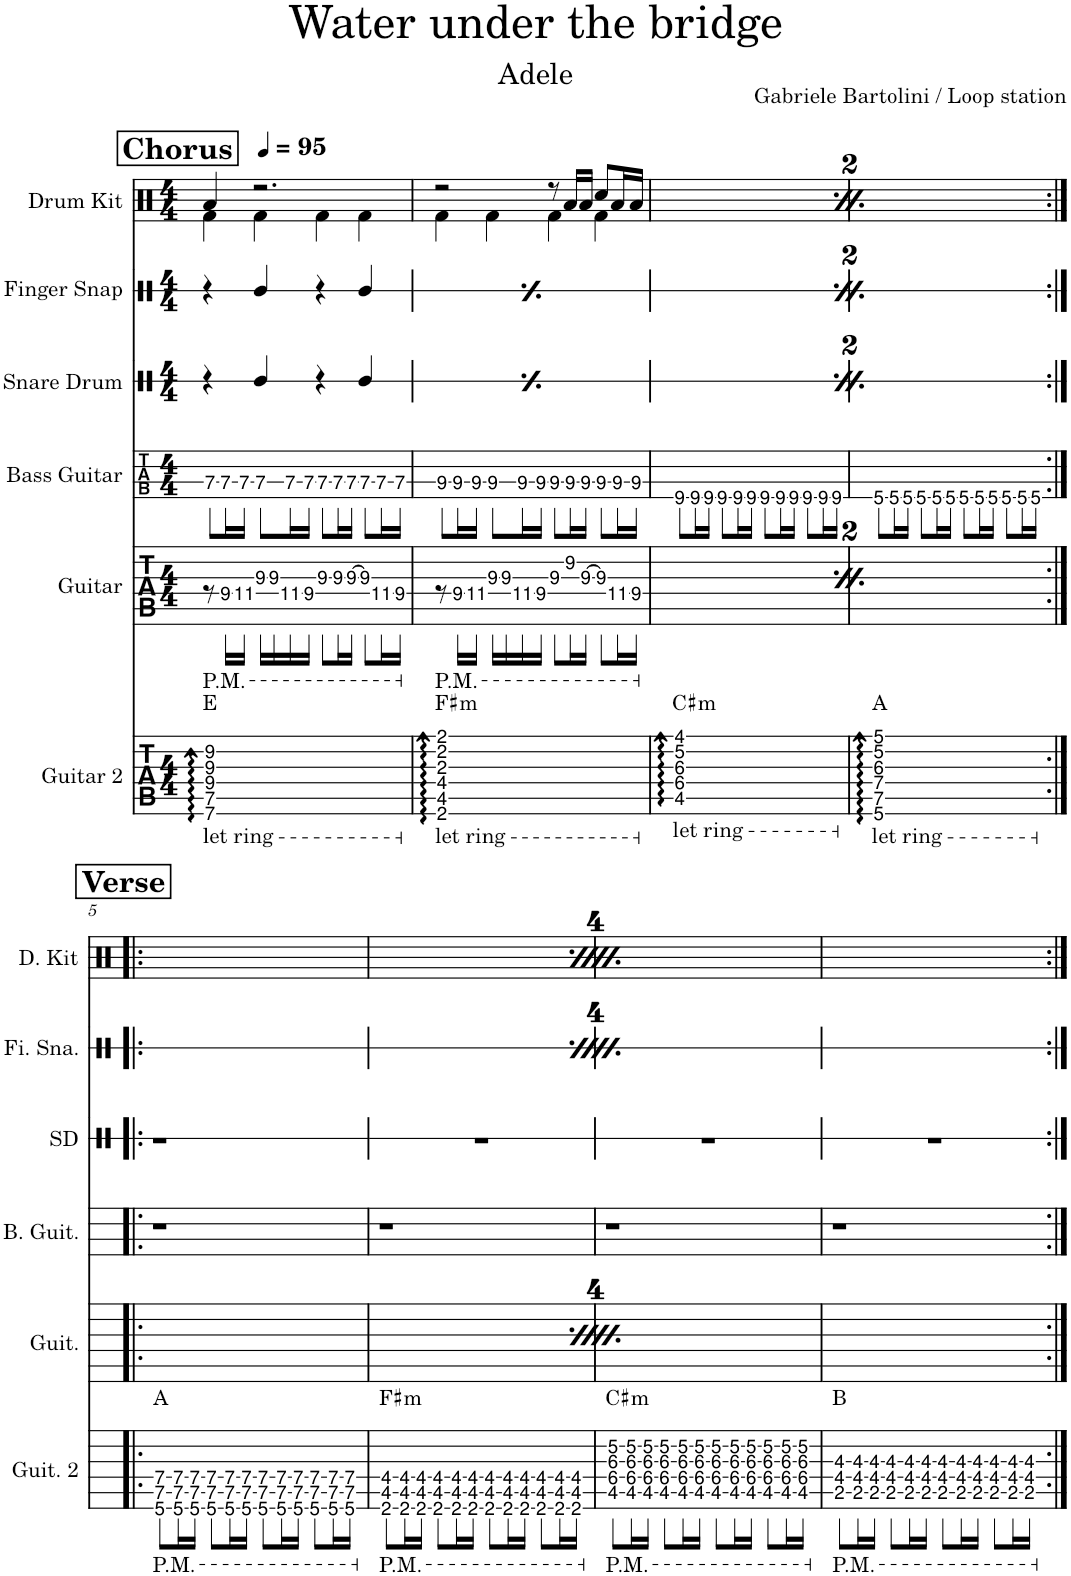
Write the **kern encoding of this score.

**kern	**harte	**kern	**kern	**kern	**kern	**kern
*part6	*part6	*part5	*part4	*part3	*part2	*part1
*staff6	*	*staff5	*staff4	*staff3	*staff2	*staff1
*I"Guitar 2	*	*I"Guitar	*I"Bass Guitar	*I"Snare Drum	*I"Finger Snap	*I"Drum Kit
*I'Guit. 2	*	*I'Guit.	*I'B. Guit.	*I'SD	*I'Fi. Sna.	*I'D. Kit
*stria6	*	*stria6	*stria4	*stria1	*stria1	*
*	*	*	*	*clefX	*clefX	*clefX
*	*	*	*Trd7c12	*	*	*
*k[b-e-a-d-g-]	*	*k[]	*k[]	*k[]	*k[]	*k[]
*M4/4	*	*M4/4	*M4/4	*M4/4	*M4/4	*M4/4
*MM95	*	*MM95	*MM95	*MM95	*MM95	*MM95
!!LO:REH:place=s1:a:B:cj:fs=14:t=Chorus
=1	=1	=1	=1	=1	=1	=1
*	*	*	*	*	*	*^
!	!	!LO:TX:b:t=P.M.	!	!	!	!	!
!LO:TX:b:t=let ring	!	!	!	!	!	!	!
1BB:: 1E:: 1B:: 1e:: 1a-::	E:maj	8r	8E\L	4r	4r	4Ra/	4Rf\
.	.	16B\LL	16E\L	.	.	.	.
.	.	16c#\JJ	16E\JJ	.	.	.	.
.	.	16e\LL	8E\L	4Re/	4Re/	2.r	4Rf\
.	.	16e\	.	.	.	.	.
.	.	16c#\	16E\L	.	.	.	.
.	.	16B\JJ	16E\JJ	.	.	.	.
.	.	8e\L	8E\L	4r	4r	.	4Rf\
.	.	16e\L	16E\L	.	.	.	.
.	.	[16e\JJ	16E\JJ	.	.	.	.
.	.	8e\L]	8E\L	4Re/	4Re/	.	4Rf\
.	.	16c#\L	16E\L	.	.	.	.
.	.	16B\JJ	16E\JJ	.	.	.	.
=2	=2	=2	=2	=2	=2	=2	=2
!	!	!LO:TX:b:t=P.M.	!	!	!	!	!
!LO:TX:b:t=let ring	!LO:H:kt=m	!	!	!	!	!	!
1GG-:: 1D-:: 1G-:: 1A:: 1d-:: 1g-::	F#:min	8r	8F#\L	4r	4r	2r	4Rf\
.	.	16B\LL	16F#\L	.	.	.	.
.	.	16c#\JJ	16F#\JJ	.	.	.	.
.	.	16e\LL	8F#\L	4Re/	4Re/	.	4Rf\
.	.	16e\	.	.	.	.	.
.	.	16c#\	16F#\L	.	.	.	.
.	.	16B\JJ	16F#\JJ	.	.	.	.
.	.	8e\L	8F#\L	4r	4r	8r	4Rf\
.	.	16g#\L	16F#\L	.	.	16Ra/LL	.
.	.	[16e\JJ	16F#\JJ	.	.	16Ra/JJ	.
.	.	8e\L]	8F#\L	4Re/	4Re/	8Rcc/L	4Rf\
.	.	16c#\L	16F#\L	.	.	16Ra/L	.
.	.	16B\JJ	16F#\JJ	.	.	16Ra/JJ	.
=3	=3	=3	=3	=3	=3	=3	=3
!!LO:REH:place=s1:a:B:cj:fs=14:t=Chorus	!!
*	*	*	*	*	*	*MM95	*
!	!	!LO:TX:b:t=P.M.	!	!	!	!	!
!LO:TX:b:t=let ring	!LO:H:kt=m	!	!	!	!	!	!
1D-:: 1A-:: 1d-:: 1e:: 1a-::	C#:min	8r	8C#\L	4r	4r	4Ra/	4Rf\
.	.	16B\LL	16C#\L	.	.	.	.
.	.	16c#\JJ	16C#\JJ	.	.	.	.
.	.	16e\LL	8C#\L	4Re/	4Re/	2.r	4Rf\
.	.	16e\	.	.	.	.	.
.	.	16c#\	16C#\L	.	.	.	.
.	.	16B\JJ	16C#\JJ	.	.	.	.
.	.	8e\L	8C#\L	4r	4r	.	4Rf\
.	.	16e\L	16C#\L	.	.	.	.
.	.	[16e\JJ	16C#\JJ	.	.	.	.
.	.	8e\L]	8C#\L	4Re/	4Re/	.	4Rf\
.	.	16c#\L	16C#\L	.	.	.	.
.	.	16B\JJ	16C#\JJ	.	.	.	.
=4	=4	=4	=4	=4	=4	=4	=4
!	!	!LO:TX:b:t=P.M.	!	!	!	!	!
!LO:TX:b:t=let ring	!	!	!	!	!	!	!
1AA:: 1E:: 1A:: 1d-:: 1e:: 1a::	A:maj	8r	8AA\L	4r	4r	2r	4Rf\
.	.	16B\LL	16AA\L	.	.	.	.
.	.	16c#\JJ	16AA\JJ	.	.	.	.
.	.	16e\LL	8AA\L	4Re/	4Re/	.	4Rf\
.	.	16e\	.	.	.	.	.
.	.	16c#\	16AA\L	.	.	.	.
.	.	16B\JJ	16AA\JJ	.	.	.	.
.	.	8e\L	8AA\L	4r	4r	8r	4Rf\
.	.	16g#\L	16AA\L	.	.	16Ra/LL	.
.	.	[16e\JJ	16AA\JJ	.	.	16Ra/JJ	.
.	.	8e\L]	8AA\L	4Re/	4Re/	8Rcc/L	4Rf\
.	.	16c#\L	16AA\L	.	.	16Ra/L	.
.	.	16B\JJ	16AA\JJ	.	.	16Ra/JJ	.
!!LO:LB:g=z	!!
=5:|!|:	=5:|!|:	=5:|!|:	=5:|!|:	=5:|!|:	=5:|!|:	=5:|!|:	=5:|!|:
!!LO:REH:place=s1:a:B:cj:fs=14:t=Chorus	!!
*	*	*	*	*	*	*MM95	*
!	!	!LO:TX:b:t=P.M.	!	!	!	!	!
!LO:TX:b:t=P.M.	!	!	!	!	!	!	!
8AA\ 8E\ 8A\L	A:maj	8r	1r	1r	4r	4Ra/	4Rf\
16AA\ 16E\ 16A\L	.	16B\LL	.	.	.	.	.
16AA\ 16E\ 16A\JJ	.	16c#\JJ	.	.	.	.	.
8AA\ 8E\ 8A\L	.	16e\LL	.	.	4Re/	2.r	4Rf\
.	.	16e\	.	.	.	.	.
16AA\ 16E\ 16A\L	.	16c#\	.	.	.	.	.
16AA\ 16E\ 16A\JJ	.	16B\JJ	.	.	.	.	.
8AA\ 8E\ 8A\L	.	8e\L	.	.	4r	.	4Rf\
16AA\ 16E\ 16A\L	.	16e\L	.	.	.	.	.
16AA\ 16E\ 16A\JJ	.	[16e\JJ	.	.	.	.	.
8AA\ 8E\ 8A\L	.	8e\L]	.	.	4Re/	.	4Rf\
16AA\ 16E\ 16A\L	.	16c#\L	.	.	.	.	.
16AA\ 16E\ 16A\JJ	.	16B\JJ	.	.	.	.	.
=6	=6	=6	=6	=6	=6	=6	=6
!	!	!LO:TX:b:t=P.M.	!	!	!	!	!
!LO:TX:b:t=P.M.	!LO:H:kt=m	!	!	!	!	!	!
8GG-\ 8D-\ 8G-\L	F#:min	8r	1r	1r	4r	2r	4Rf\
16GG-\ 16D-\ 16G-\L	.	16B\LL	.	.	.	.	.
16GG-\ 16D-\ 16G-\JJ	.	16c#\JJ	.	.	.	.	.
8GG-\ 8D-\ 8G-\L	.	16e\LL	.	.	4Re/	.	4Rf\
.	.	16e\	.	.	.	.	.
16GG-\ 16D-\ 16G-\L	.	16c#\	.	.	.	.	.
16GG-\ 16D-\ 16G-\JJ	.	16B\JJ	.	.	.	.	.
8GG-\ 8D-\ 8G-\L	.	8e\L	.	.	4r	8r	4Rf\
16GG-\ 16D-\ 16G-\L	.	16g#\L	.	.	.	16Ra/LL	.
16GG-\ 16D-\ 16G-\JJ	.	[16e\JJ	.	.	.	16Ra/JJ	.
8GG-\ 8D-\ 8G-\L	.	8e\L]	.	.	4Re/	8Rcc/L	4Rf\
16GG-\ 16D-\ 16G-\L	.	16c#\L	.	.	.	16Ra/L	.
16GG-\ 16D-\ 16G-\JJ	.	16B\JJ	.	.	.	16Ra/JJ	.
=7	=7	=7	=7	=7	=7	=7	=7
!!LO:REH:place=s1:a:B:cj:fs=14:t=Chorus	!!
*	*	*	*	*	*	*MM95	*
!	!	!LO:TX:b:t=P.M.	!	!	!	!	!
!LO:TX:b:t=P.M.	!LO:H:kt=m	!	!	!	!	!	!
8D-\ 8A-\ 8d-\ 8e\L	C#:min	8r	1r	1r	4r	4Ra/	4Rf\
16D-\ 16A-\ 16d-\ 16f-\L	.	16B\LL	.	.	.	.	.
16D-\ 16A-\ 16d-\ 16e\JJ	.	16c#\JJ	.	.	.	.	.
8D-\ 8A-\ 8d-\ 8e\L	.	16e\LL	.	.	4Re/	2.r	4Rf\
.	.	16e\	.	.	.	.	.
16D-\ 16A-\ 16d-\ 16e\L	.	16c#\	.	.	.	.	.
16D-\ 16A-\ 16d-\ 16e\JJ	.	16B\JJ	.	.	.	.	.
8D-\ 8A-\ 8d-\ 8e\L	.	8e\L	.	.	4r	.	4Rf\
16D-\ 16A-\ 16d-\ 16e\L	.	16e\L	.	.	.	.	.
16D-\ 16A-\ 16d-\ 16e\JJ	.	[16e\JJ	.	.	.	.	.
8D-\ 8A-\ 8d-\ 8e\L	.	8e\L]	.	.	4Re/	.	4Rf\
16D-\ 16A-\ 16d-\ 16e\L	.	16c#\L	.	.	.	.	.
16D-\ 16A-\ 16d-\ 16e\JJ	.	16B\JJ	.	.	.	.	.
=8	=8	=8	=8	=8	=8	=8	=8
!	!	!LO:TX:b:t=P.M.	!	!	!	!	!
!LO:TX:b:t=P.M.	!	!	!	!	!	!	!
8BB\ 8G-\ 8B\L	B:maj	8r	1r	1r	4r	2r	4Rf\
16BB\ 16G-\ 16B\L	.	16B\LL	.	.	.	.	.
16BB\ 16G-\ 16B\JJ	.	16c#\JJ	.	.	.	.	.
8BB\ 8G-\ 8B\L	.	16e\LL	.	.	4Re/	.	4Rf\
.	.	16e\	.	.	.	.	.
16BB\ 16G-\ 16B\L	.	16c#\	.	.	.	.	.
16BB\ 16G-\ 16B\JJ	.	16B\JJ	.	.	.	.	.
8BB\ 8G-\ 8B\L	.	8e\L	.	.	4r	8r	4Rf\
16BB\ 16G-\ 16B\L	.	16g#\L	.	.	.	16Ra/LL	.
16BB\ 16G-\ 16B\JJ	.	[16e\JJ	.	.	.	16Ra/JJ	.
8BB\ 8G-\ 8B\L	.	8e\L]	.	.	4Re/	8Rcc/L	4Rf\
16BB\ 16G-\ 16B\L	.	16c#\L	.	.	.	16Ra/L	.
16BB\ 16G-\ 16B\JJ	.	16B\JJ	.	.	.	16Ra/JJ	.
*	*	*	*	*	*	*v	*v
=:|!	=:|!	=:|!	=:|!	=:|!	=:|!	=:|!
*-	*-	*-	*-	*-	*-	*-
